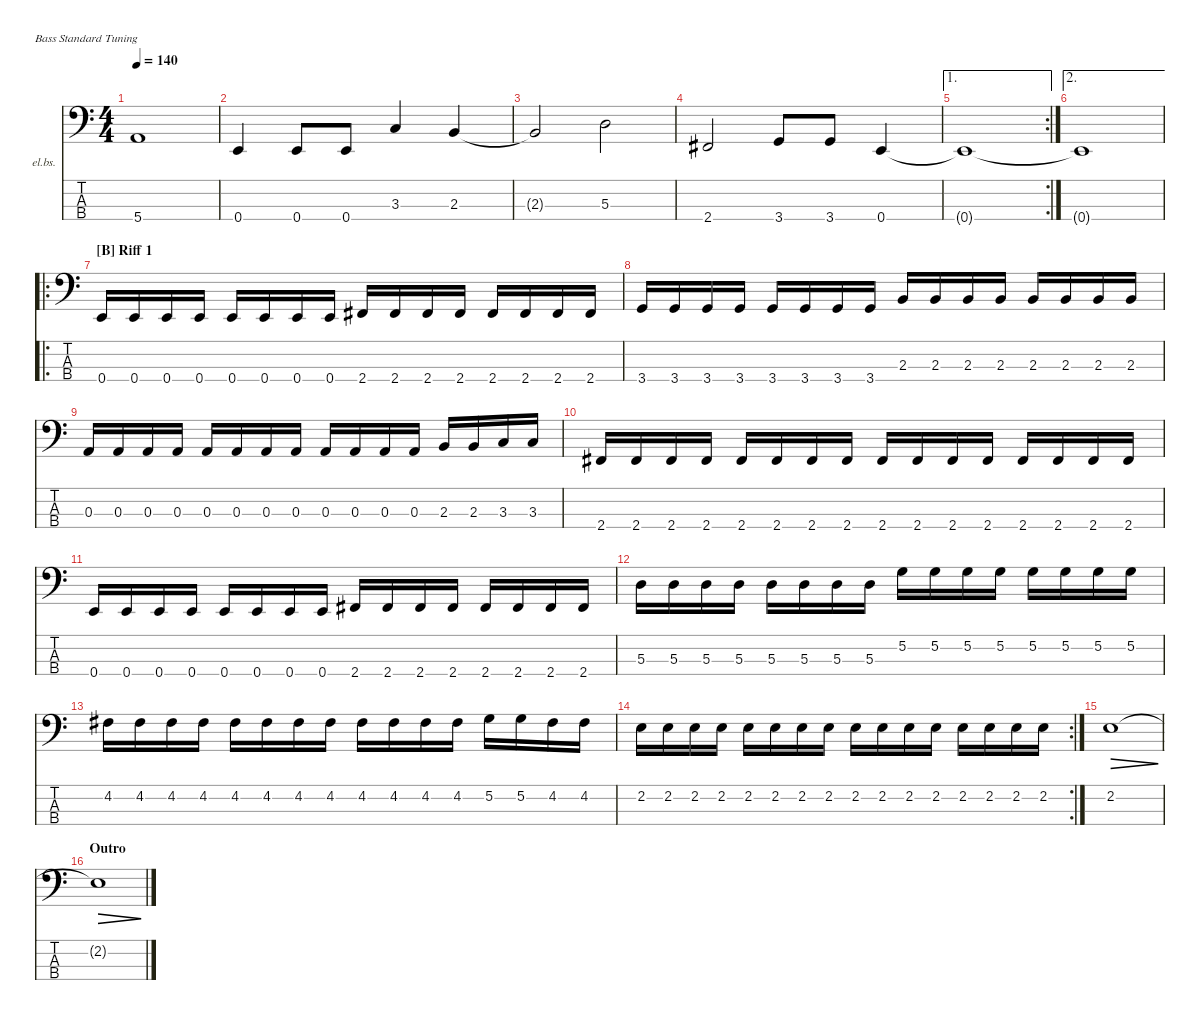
\defaultSystemsLayout 4
\hideDynamics
\bracketExtendMode nobrackets
\firstSystemTrackNameOrientation horizontal
\otherSystemsTrackNameOrientation horizontal
\track ("Bass" "el.bs.") {instrument electricbassfinger}
\staff {score tabs}
\tuning (G2 D2 A1 E1)
\ts (4 4)
\tempo 140
\clef f4
\ks c
5.4{t}.1{dy mf} |
0.4.4 0.4.8 0.4.8 3.3.4 2.3.4 |
2.3{t}.2 5.3.2 |
2.4{acc #}.2 3.4.8 3.4.8 0.4.4 |
\ae 1
\rc 2
0.4{t}.1 |
\ae 2
0.4{t}.1 |
\ro
\section ("B" "Riff 1")
0.4.16 0.4.16 0.4.16 0.4.16 0.4.16 0.4.16 0.4.16 0.4.16 2.4{acc #}.16 2.4{acc #}.16 2.4{acc #}.16 2.4{acc #}.16 2.4{acc #}.16 2.4{acc #}.16 2.4{acc #}.16 2.4{acc #}.16 |
3.4.16 3.4.16 3.4.16 3.4.16 3.4.16 3.4.16 3.4.16 3.4.16 2.3.16 2.3.16 2.3.16 2.3.16 2.3.16 2.3.16 2.3.16 2.3.16 |
0.3.16 0.3.16 0.3.16 0.3.16 0.3.16 0.3.16 0.3.16 0.3.16 0.3.16 0.3.16 0.3.16 0.3.16 2.3.16 2.3.16 3.3.16 3.3.16 |
2.4{acc #}.16 2.4{acc #}.16 2.4{acc #}.16 2.4{acc #}.16 2.4{acc #}.16 2.4{acc #}.16 2.4{acc #}.16 2.4{acc #}.16 2.4{acc #}.16 2.4{acc #}.16 2.4{acc #}.16 2.4{acc #}.16 2.4{acc #}.16 2.4{acc #}.16 2.4{acc #}.16 2.4{acc #}.16 |
0.4.16 0.4.16 0.4.16 0.4.16 0.4.16 0.4.16 0.4.16 0.4.16 2.4{acc #}.16 2.4{acc #}.16 2.4{acc #}.16 2.4{acc #}.16 2.4{acc #}.16 2.4{acc #}.16 2.4{acc #}.16 2.4{acc #}.16 |
5.3.16 5.3.16 5.3.16 5.3.16 5.3.16 5.3.16 5.3.16 5.3.16 5.2.16 5.2.16 5.2.16 5.2.16 5.2.16 5.2.16 5.2.16 5.2.16 |
4.2{acc #}.16 4.2{acc #}.16 4.2{acc #}.16 4.2{acc #}.16 4.2{acc #}.16 4.2{acc #}.16 4.2{acc #}.16 4.2{acc #}.16 4.2{acc #}.16 4.2{acc #}.16 4.2{acc #}.16 4.2{acc #}.16 5.2.16 5.2.16 4.2{acc #}.16 4.2{acc #}.16 |
\rc 2
2.2.16 2.2.16 2.2.16 2.2.16 2.2.16 2.2.16 2.2.16 2.2.16 2.2.16 2.2.16 2.2.16 2.2.16 2.2.16 2.2.16 2.2.16 2.2.16 |
2.2.1{dec} |
\section ("" "Outro")
2.2{t}.1{dec}
